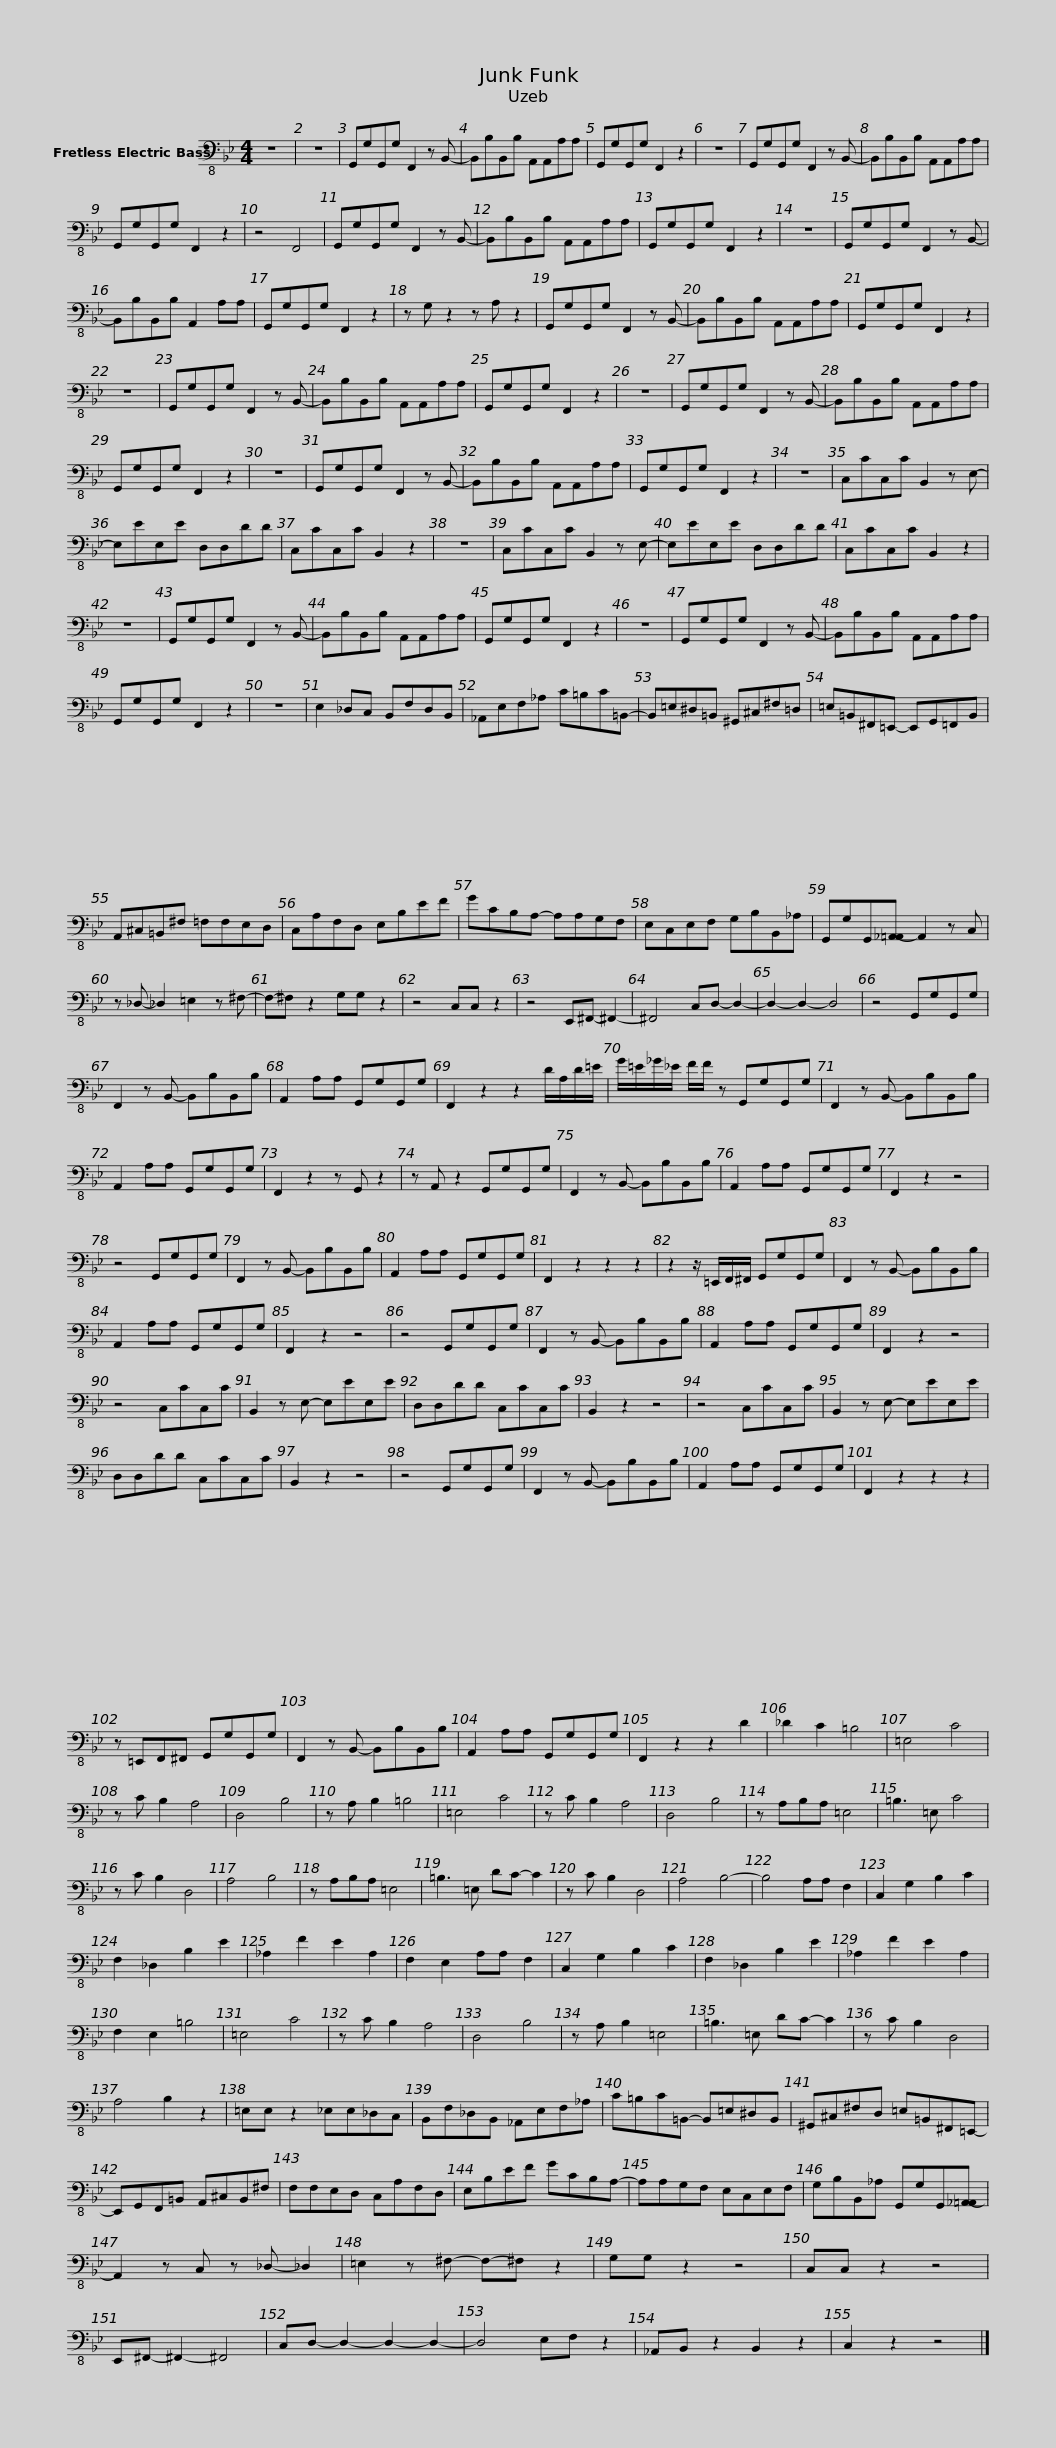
X:1
L:1/8
M:4/4
I:linebreak $
K:Bb
V:1 bass-8
V:1
 z8 | z8 | G,,G,G,,G, F,,2 z B,,- | B,,B,B,,B, A,,A,,A,A, | G,,G,G,,G, F,,2 z2 | %5
 z8 |$ G,,G,G,,G, F,,2 z B,,- | B,,B,B,,B, A,,A,,A,A, | G,,G,G,,G, F,,2 z2 | z4 F,,4 | %10
 G,,G,G,,G, F,,2 z B,,- | B,,B,B,,B, A,,A,,A,A, |$ G,,G,G,,G, F,,2 z2 | z8 | G,,G,G,,G, F,,2 z B,,- | %15
 B,,B,B,,B, A,,2 A,A, | G,,G,G,,G, F,,2 z2 | z G, z2 z A, z2 |$ G,,G,G,,G, F,,2 z B,,- | B,,B,B,,B, A,,A,,A,A, | %20
 G,,G,G,,G, F,,2 z2 | z8 | G,,G,G,,G, F,,2 z B,,- | B,,B,B,,B, A,,A,,A,A, |$ G,,G,G,,G, F,,2 z2 | %25
 z8 | G,,G,G,,G, F,,2 z B,,- | B,,B,B,,B, A,,A,,A,A, | G,,G,G,,G, F,,2 z2 | z8 | %30
 G,,G,G,,G, F,,2 z B,,- |$ B,,B,B,,B, A,,A,,A,A, | G,,G,G,,G, F,,2 z2 | z8 | C,CC,C B,,2 z E,- | %35
 E,EE,E D,D,DD | C,CC,C B,,2 z2 | z8 |$ C,CC,C B,,2 z E,- | E,EE,E D,D,DD | %40
 C,CC,C B,,2 z2 | z8 | G,,G,G,,G, F,,2 z B,,- | B,,B,B,,B, A,,A,,A,A, |$ G,,G,G,,G, F,,2 z2 | %45
 z8 | G,,G,G,,G, F,,2 z B,,- | B,,B,B,,B, A,,A,,A,A, | G,,G,G,,G, F,,2 z2 | z8 | %50
 E,2 _D,C, B,,F,D,B,, |$ _A,,E,F,_A, C=B,C=B,,- | B,,=E,^D,=B,, ^G,,^C,^F,=D, | =E,=B,,^F,,=E,,- E,,G,,=F,,B,, |$ A,,^C,=B,,^F, =F,F,E,D, | %55
 C,A,F,D, E,B,EF | GCB,A,- A,A,G,F, | E,C,E,F, G,B,B,,_A, |$ G,,G,G,,[_A,,-=A,,] A,,2 z C, | z _D,- _D,2 =E,2 z ^F,- | %60
 F,-^F, z2 G,G, z2 | z4 C,C, z2 | z4 E,,^F,,- ^F,,2- |$ ^F,,4 C,D,- D,2- | D,2- D,2- D,4 | %65
 z4 G,,G,G,,G, | F,,2 z B,,- B,,B,B,,B, | A,,2 A,A, G,,G,G,,G, | F,,2 z2 z2 D/A,/D/=E/ |$ G/=E/_G/_E/ F/F/ z G,,G,G,,G, | %70
 F,,2 z B,,- B,,B,B,,B, | A,,2 A,A, G,,G,G,,G, | F,,2 z2 z G,, z2 |$ z A,, z2 G,,G,G,,G, | F,,2 z B,,- B,,B,B,,B, | %75
 A,,2 A,A, G,,G,G,,G, | F,,2 z2 z4 | z4 G,,G,G,,G, | F,,2 z B,,- B,,B,B,,B, |$ A,,2 A,A, G,,G,G,,G, | %80
 F,,2 z2 z2 z2 | z2 z/ =E,,/F,,/^F,,/ G,,G,G,,G, | F,,2 z B,,- B,,B,B,,B, | A,,2 A,A, G,,G,G,,G, |$ F,,2 z2 z4 | %85
 z4 G,,G,G,,G, | F,,2 z B,,- B,,B,B,,B, | A,,2 A,A, G,,G,G,,G, | F,,2 z2 z4 | z4 C,CC,C |$ %90
 B,,2 z E,- E,EE,E | D,D,DD C,CC,C | B,,2 z2 z4 | z4 C,CC,C | B,,2 z E,- E,EE,E | %95
 D,D,DD C,CC,C |$ B,,2 z2 z4 | z4 G,,G,G,,G, | F,,2 z B,,- B,,B,B,,B, | A,,2 A,A, G,,G,G,,G, | %100
 F,,2 z2 z2 z2 | z =E,,F,,^F,, G,,G,G,,G, |$ F,,2 z B,,- B,,B,B,,B, | A,,2 A,A, G,,G,G,,G, | F,,2 z2 z2 D2 | %105
 _D2 C2 =B,4 | =E,4 C4 | z C B,2 A,4 | D,4 B,4 | z A, B,2 =B,4 |$ %110
 =E,4 C4 | z C B,2 A,4 | D,4 B,4 | z A,B,A, =E,4 | =B,3 =E, C4 | %115
 z C B,2 D,4 | A,4 B,4 | z A,B,A, =E,4 |$ =B,3 =E, DC- C2 | z C B,2 D,4 | %120
 A,4 B,4- | B,4 A,A, F,2 | C,2 G,2 B,2 C2 | F,2 _D,2 B,2 E2 | _A,2 F2 E2 A,2 | %125
 F,2 E,2 A,A, F,2 |$ C,2 G,2 B,2 C2 | F,2 _D,2 B,2 E2 | _A,2 F2 E2 A,2 | F,2 E,2 =B,4 | %130
 =E,4 C4 | z C B,2 A,4 | D,4 B,4 | z A, B,2 =E,4 |$ =B,3 =E, DC- C2 | %135
 z C B,2 D,4 | A,4 B,2 z2 | =E,E, z2 _E,E,_D,C, | B,,F,_D,B,, _A,,E,F,_A, |$ C=B,C=B,,- B,,=E,^D,B,, | %140
 ^G,,^C,^F,D, =E,=B,,^F,,=E,,- | E,,G,,F,,=B,, A,,^C,B,,^F, |$ F,F,E,D, C,A,F,D, | E,B,EF GCB,A,- | A,A,G,F, E,C,E,F, | %145
 G,B,B,,_A, G,,G,G,,[_A,,-=A,,] |$ A,,2 z C, z _D,- _D,2 | =E,2 z ^F,- F,-^F, z2 | G,G, z2 z4 | C,C, z2 z4 | %150
 E,,^F,,- ^F,,2- ^F,,4 | C,D,- D,2- D,2- D,2- |$ D,4 E,F, z2 | _A,,B,, z2 B,,2 z2 | C,2 z2 z4 |] %155
